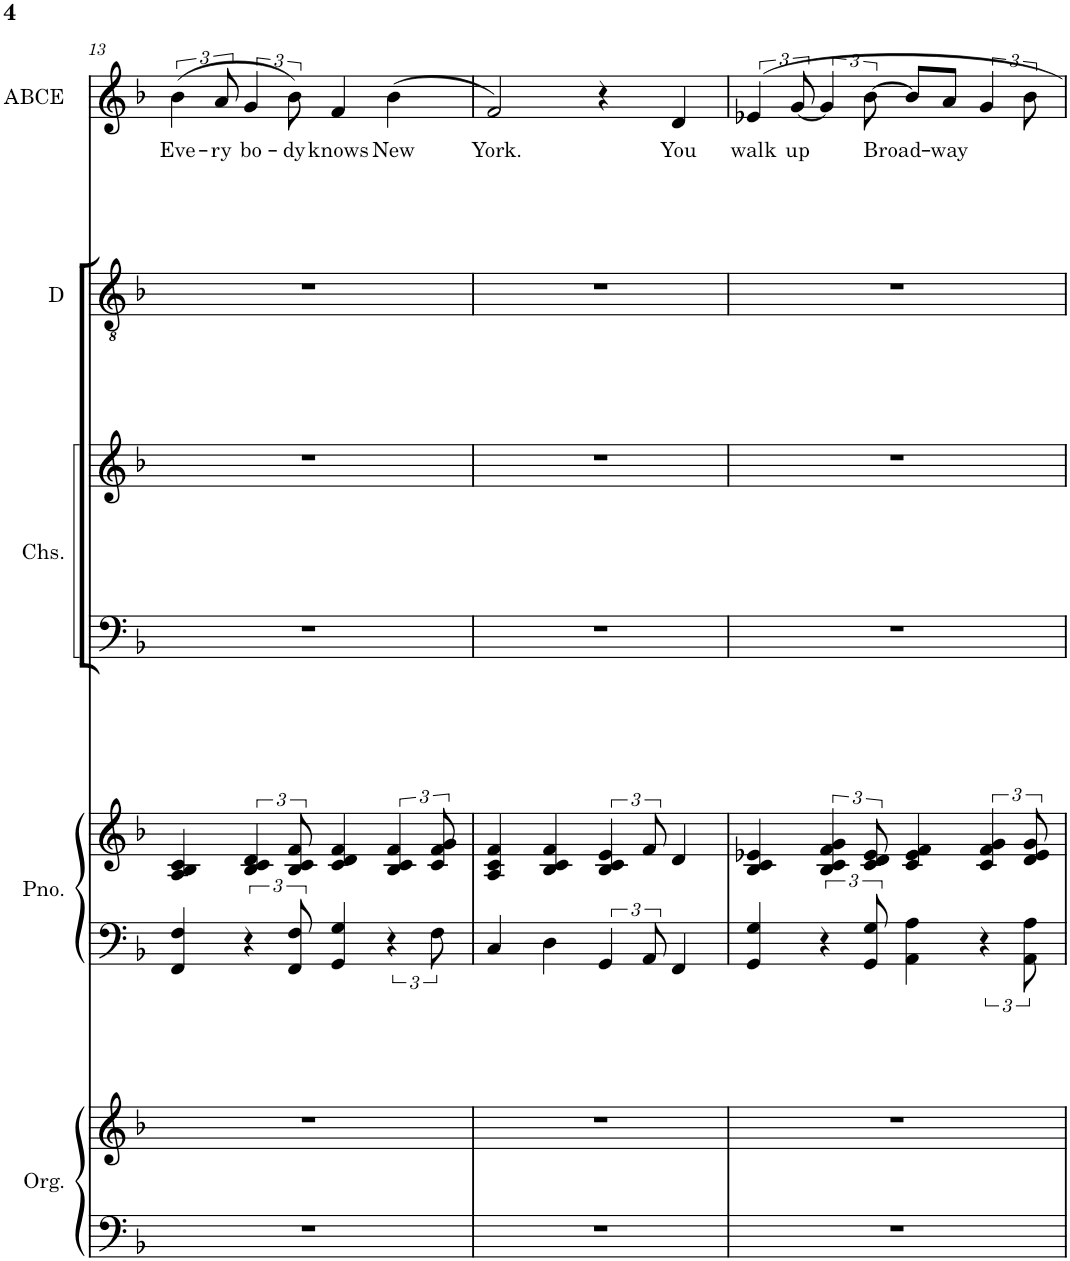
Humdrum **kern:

**kern	**kern	**kern	**kern	**kern	**kern	**kern	**kern	**text
*part5	*part5	*part4	*part4	*part3	*part3	*part2	*part1	*part1
*staff8	*staff7	*staff6	*staff5	*staff4	*staff3	*staff2	*staff1	*staff1
*I"Organ	*	*I"Piano	*	*I"Chorus	*	*I"Dan	*I"Allie Belle Celle Ellie	*
*I'Org.	*	*I'Pno.	*	*I'Chs.	*	*I'D	*I'ABCE	*
!!LO:PB:g=z
*clefF4	*clefG2	*clefF4	*clefG2	*clefF4	*clefG2	*clefGv2	*clefG2	*
*	*	*	*	*	*	*Trd1c2	*Trd1c2	*
*k[b-]	*k[b-]	*k[b-]	*k[b-]	*k[b-]	*k[b-]	*k[b-]	*k[b-]	*
*M4/4	*M4/4	*M4/4	*M4/4	*M4/4	*M4/4	*M4/4	*M4/4	*
=13	=13	=13	=13	=13	=13	=13	=13	=13
!	!	!	!	!	!	!	!	!LO:LY:b
1r	1r	4FF/ 4F/	4A/ 4B-/ 4c/	1r	1r	1r	(6b-\	Eve-
!	!	!	!	!	!	!	!	!LO:LY:b
.	.	.	.	.	.	.	12a/	-ry
!	!	!	!	!	!	!	!	!LO:LY:b
.	.	6r	6B-/ 6c/ 6d/	.	.	.	6g/	bo-
!	!	!	!	!	!	!	!	!LO:LY:b
.	.	12FF/ 12F/	12B-/ 12c/ 12f/	.	.	.	12b-\)	-dy
!	!	!	!	!	!	!	!	!LO:LY:b
.	.	4GG/ 4G/	4c/ 4d/ 4f/	.	.	.	4f/	knows
!	!	!	!	!	!	!	!	!LO:LY:b
.	.	6r	6B-/ 6c/ 6f/	.	.	.	(4b-\	New
.	.	12F\	12c/ 12f/ 12g/	.	.	.	.	.
=14	=14	=14	=14	=14	=14	=14	=14	=14
!	!	!	!	!	!	!	!	!LO:LY:b
1r	1r	4C/	4A/ 4c/ 4f/	1r	1r	1r	2f/)	York.
.	.	4D\	4B-/ 4c/ 4f/	.	.	.	.	.
.	.	6GG/	6B-/ 6c/ 6e/	.	.	.	4r	.
.	.	12AA/	12f/	.	.	.	.	.
!	!	!	!	!	!	!	!	!LO:LY:b
.	.	4FF/	4d/	.	.	.	4d/	You
=15	=15	=15	=15	=15	=15	=15	=15	=15
!	!	!	!	!	!	!	!	!LO:LY:b
1r	1r	4GG/ 4G/	4B-/ 4c/ 4e-X/	1r	1r	1r	6e-X/	walk
!	!	!	!	!	!	!	!	!LO:LY:b
.	.	.	.	.	.	.	[4g/	up
.	.	6r	6B-/ 6c/ 6f/ 6g/	.	.	.	.	.
!	!	!	!	!	!	!	!	!LO:LY:b
.	.	12GG/ 12G/	12c/ 12d/ 12e-/	.	.	.	[12b-\	Broad-
.	.	4AA\ 4A\	4c/ 4e-/ 4f/	.	.	.	8b-/L]	.
!	!	!	!	!	!	!	!	!LO:LY:b
.	.	.	.	.	.	.	8a/J	way
.	.	6r	6c/ 6f/ 6g/	.	.	.	6g/	.
.	.	12AA\ 12A\	12d/ 12e-/ 12g/	.	.	.	12b-\	.
=	=	=	=	=	=	=	=	=
*-	*-	*-	*-	*-	*-	*-	*-	*-
